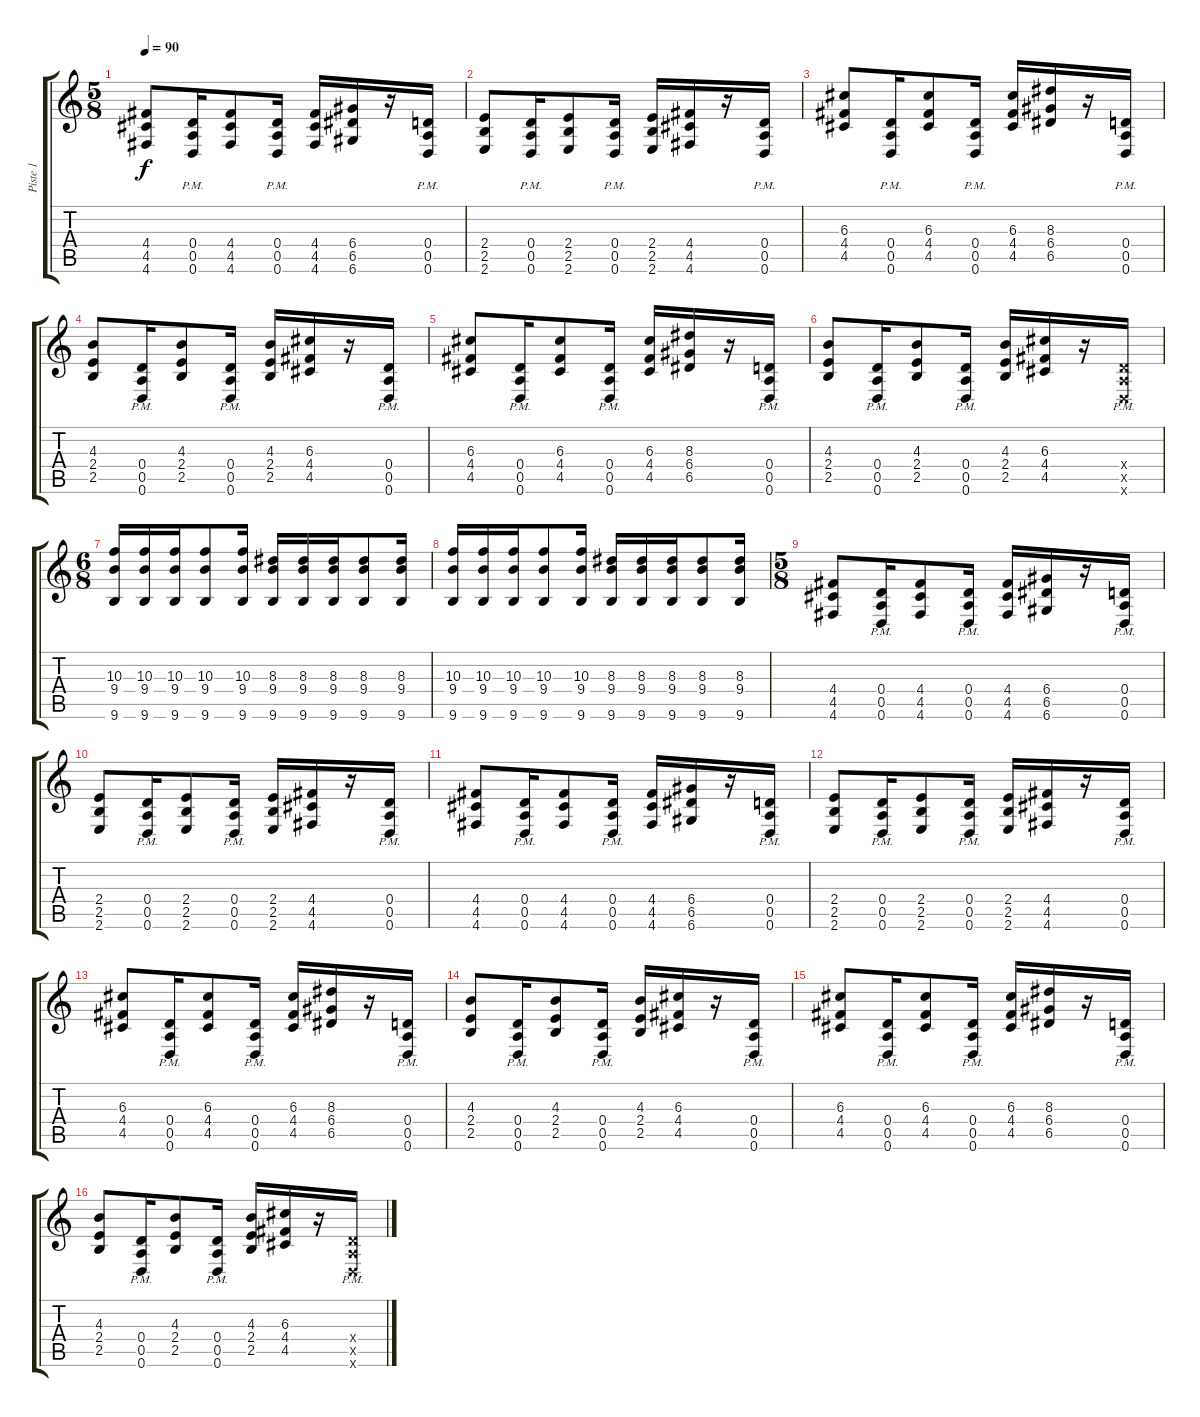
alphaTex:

\track ("Piste 1" "Piste 1") {instrument electricguitarjazz}
\staff {score tabs}
\tuning (E4 B3 G3 D3 A2 D2) {hide}
\ts (5 8)
\tempo 90
\clef g2
\ks c
(4.4 4.5 4.6).8{dy f} (0.4{pm} 0.5{pm} 0.6{pm}).16 (4.4 4.5 4.6).8 (0.4{pm} 0.5{pm} 0.6{pm}).16 (4.4 4.5 4.6).16 (6.4 6.5 6.6).16 r.16 (0.4{pm} 0.5{pm} 0.6{pm}).16 |
(2.4 2.5 2.6).8 (0.4{pm} 0.5{pm} 0.6{pm}).16 (2.4 2.5 2.6).8 (0.4{pm} 0.5{pm} 0.6{pm}).16 (2.4 2.5 2.6).16 (4.4 4.5 4.6).16 r.16 (0.4{pm} 0.5{pm} 0.6{pm}).16 |
(6.3 4.4 4.5).8 (0.4{pm} 0.5{pm} 0.6{pm}).16 (6.3 4.4 4.5).8 (0.4{pm} 0.5{pm} 0.6{pm}).16 (6.3 4.4 4.5).16 (8.3 6.4 6.5).16 r.16 (0.4{pm} 0.5{pm} 0.6{pm}).16 |
(4.3 2.4 2.5).8 (0.4{pm} 0.5{pm} 0.6{pm}).16 (4.3 2.4 2.5).8 (0.4{pm} 0.5{pm} 0.6{pm}).16 (4.3 2.4 2.5).16 (6.3 4.4 4.5).16 r.16 (0.4{pm} 0.5{pm} 0.6{pm}).16 |
(6.3 4.4 4.5).8 (0.4{pm} 0.5{pm} 0.6{pm}).16 (6.3 4.4 4.5).8 (0.4{pm} 0.5{pm} 0.6{pm}).16 (6.3 4.4 4.5).16 (8.3 6.4 6.5).16 r.16 (0.4{pm} 0.5{pm} 0.6{pm}).16 |
(4.3 2.4 2.5).8 (0.4{pm} 0.5{pm} 0.6{pm}).16 (4.3 2.4 2.5).8 (0.4{pm} 0.5{pm} 0.6{pm}).16 (4.3 2.4 2.5).16 (6.3 4.4 4.5).16 r.16 (0.4{pm x} 0.5{pm x} 0.6{pm x}).16 |
\ts (6 8)
(10.3 9.4 9.6).16 (10.3 9.4 9.6).16 (10.3 9.4 9.6).16 (10.3 9.4 9.6).8 (10.3 9.4 9.6).16 (8.3 9.4 9.6).16 (8.3 9.4 9.6).16 (8.3 9.4 9.6).16 (8.3 9.4 9.6).8 (8.3 9.4 9.6).16 |
(10.3 9.4 9.6).16 (10.3 9.4 9.6).16 (10.3 9.4 9.6).16 (10.3 9.4 9.6).8 (10.3 9.4 9.6).16 (8.3 9.4 9.6).16 (8.3 9.4 9.6).16 (8.3 9.4 9.6).16 (8.3 9.4 9.6).8 (8.3 9.4 9.6).16 |
\ts (5 8)
(4.4 4.5 4.6).8 (0.4{pm} 0.5{pm} 0.6{pm}).16 (4.4 4.5 4.6).8 (0.4{pm} 0.5{pm} 0.6{pm}).16 (4.4 4.5 4.6).16 (6.4 6.5 6.6).16 r.16 (0.4{pm} 0.5{pm} 0.6{pm}).16 |
(2.4 2.5 2.6).8 (0.4{pm} 0.5{pm} 0.6{pm}).16 (2.4 2.5 2.6).8 (0.4{pm} 0.5{pm} 0.6{pm}).16 (2.4 2.5 2.6).16 (4.4 4.5 4.6).16 r.16 (0.4{pm} 0.5{pm} 0.6{pm}).16 |
(4.4 4.5 4.6).8 (0.4{pm} 0.5{pm} 0.6{pm}).16 (4.4 4.5 4.6).8 (0.4{pm} 0.5{pm} 0.6{pm}).16 (4.4 4.5 4.6).16 (6.4 6.5 6.6).16 r.16 (0.4{pm} 0.5{pm} 0.6{pm}).16 |
(2.4 2.5 2.6).8 (0.4{pm} 0.5{pm} 0.6{pm}).16 (2.4 2.5 2.6).8 (0.4{pm} 0.5{pm} 0.6{pm}).16 (2.4 2.5 2.6).16 (4.4 4.5 4.6).16 r.16 (0.4{pm} 0.5{pm} 0.6{pm}).16 |
(6.3 4.4 4.5).8 (0.4{pm} 0.5{pm} 0.6{pm}).16 (6.3 4.4 4.5).8 (0.4{pm} 0.5{pm} 0.6{pm}).16 (6.3 4.4 4.5).16 (8.3 6.4 6.5).16 r.16 (0.4{pm} 0.5{pm} 0.6{pm}).16 |
(4.3 2.4 2.5).8 (0.4{pm} 0.5{pm} 0.6{pm}).16 (4.3 2.4 2.5).8 (0.4{pm} 0.5{pm} 0.6{pm}).16 (4.3 2.4 2.5).16 (6.3 4.4 4.5).16 r.16 (0.4{pm} 0.5{pm} 0.6{pm}).16 |
(6.3 4.4 4.5).8 (0.4{pm} 0.5{pm} 0.6{pm}).16 (6.3 4.4 4.5).8 (0.4{pm} 0.5{pm} 0.6{pm}).16 (6.3 4.4 4.5).16 (8.3 6.4 6.5).16 r.16 (0.4{pm} 0.5{pm} 0.6{pm}).16 |
(4.3 2.4 2.5).8 (0.4{pm} 0.5{pm} 0.6{pm}).16 (4.3 2.4 2.5).8 (0.4{pm} 0.5{pm} 0.6{pm}).16 (4.3 2.4 2.5).16 (6.3 4.4 4.5).16 r.16 (0.4{pm x} 0.5{pm x} 0.6{pm x}).16
